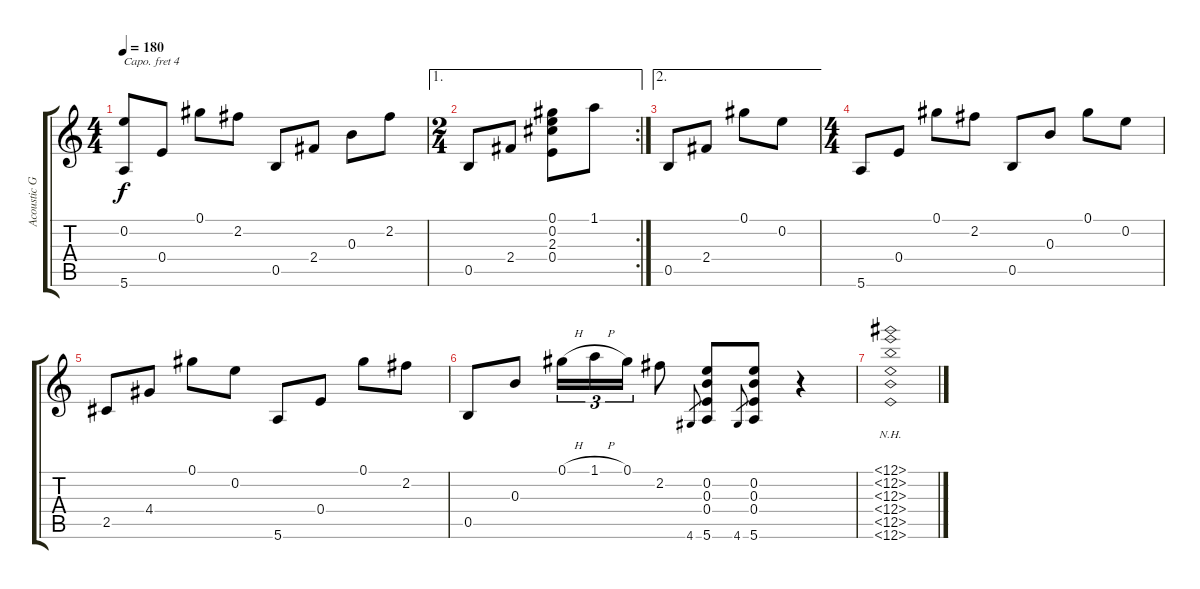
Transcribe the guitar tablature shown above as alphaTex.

\track ("Acoustic Guitar" "Acoustic G") {instrument acousticguitarsteel}
\staff {score tabs}
\capo 4
\tuning (E4 C4 G3 C3 G2 C2) {hide}
\ts (4 4)
\tempo 180
\clef g2
\ks c
(0.2 5.6).8{dy f} 0.4.8 0.1.8 2.2.8 0.5.8 2.4.8 0.3.8 2.2.8 |
\ae 1
\rc 2
\ts (2 4)
0.5.8 2.4.8 (0.1 0.2 2.3 0.4).8 1.1.8 |
\ae 2
0.5.8 2.4.8 0.1.8 0.2.8 |
\ts (4 4)
5.6.8 0.4.8 0.1.8 2.2.8 0.5.8 0.3.8 0.1.8 0.2.8 |
2.5.8 4.4.8 0.1.8 0.2.8 5.6.8 0.4.8 0.1.8 2.2.8 |
0.5.8 0.3.8 0.1{h}.16{tu (3 2)} 1.1{h}.16{tu (3 2)} 0.1.16{tu (3 2)} 2.2.8 4.6.8{gr} (0.2 0.3 0.4 5.6).8 4.6.8{gr} (0.2 0.3 0.4 5.6).8 r.4 |
(12.1{nh} 12.2{nh} 12.3{nh} 12.4{nh} 12.5{nh} 12.6{nh}).1
